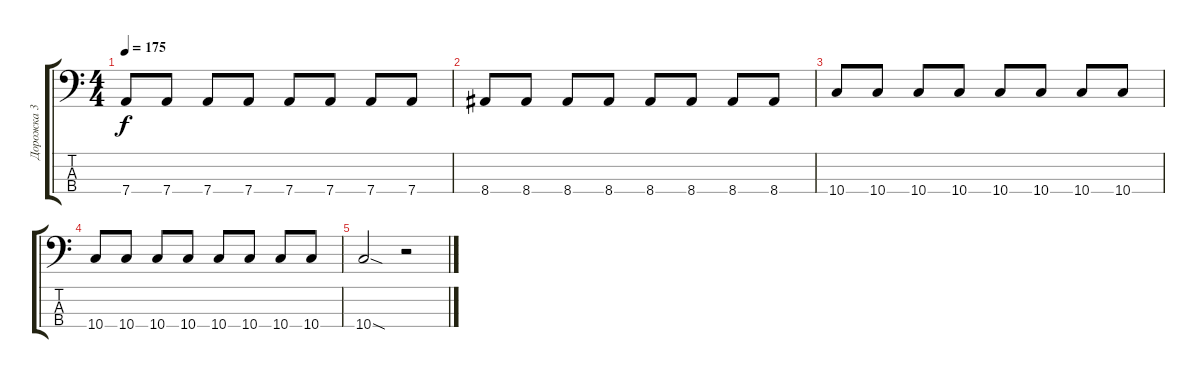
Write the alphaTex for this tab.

\track ("Дорожка 3" "Дорожка 3") {instrument electricbasspick}
\staff {score tabs}
\tuning (G2 D2 A1 D1) {hide}
\ts (4 4)
\tempo 175
\clef f4
\ks c
7.4.8{dy f} 7.4.8 7.4.8 7.4.8 7.4.8 7.4.8 7.4.8 7.4.8 |
8.4.8 8.4.8 8.4.8 8.4.8 8.4.8 8.4.8 8.4.8 8.4.8 |
10.4.8 10.4.8 10.4.8 10.4.8 10.4.8 10.4.8 10.4.8 10.4.8 |
10.4.8 10.4.8 10.4.8 10.4.8 10.4.8 10.4.8 10.4.8 10.4.8 |
10.4{sod}.2 r.2
